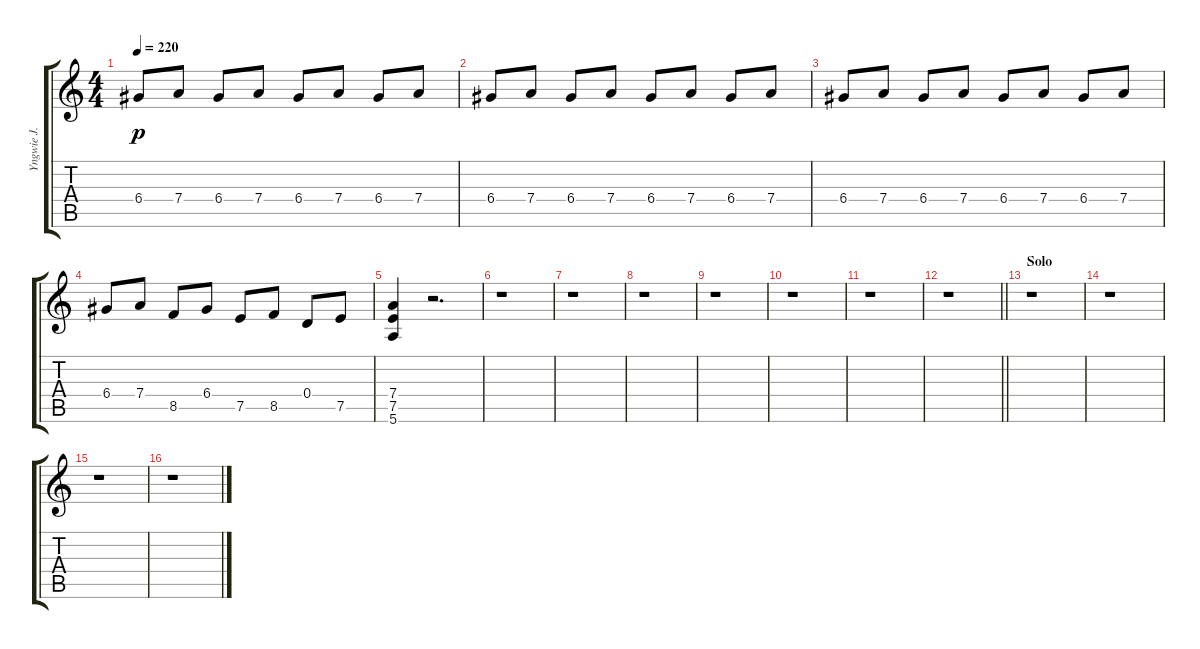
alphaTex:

\track ("Yngwie J. Malmsteen (Acoustic Guitar I)" "Yngwie J. ") {instrument acousticguitarsteel}
\staff {score tabs}
\tuning (E4 B3 G3 D3 A2 E2) {hide}
\ts (4 4)
\tempo 220
\clef g2
\ks c
6.4.8{dy p} 7.4.8 6.4.8 7.4.8 6.4.8 7.4.8 6.4.8 7.4.8 |
6.4.8 7.4.8 6.4.8 7.4.8 6.4.8 7.4.8 6.4.8 7.4.8 |
6.4.8 7.4.8 6.4.8 7.4.8 6.4.8 7.4.8 6.4.8 7.4.8 |
6.4.8 7.4.8 8.5.8 6.4.8 7.5.8 8.5.8 0.4.8 7.5.8 |
(7.4 7.5 5.6).4 r.2{d} |
r.1 |
r.1 |
r.1 |
r.1 |
r.1 |
r.1 |
\barLineRight lightlight
r.1 |
\section ("" "Solo")
r.1 |
r.1 |
r.1 |
r.1
